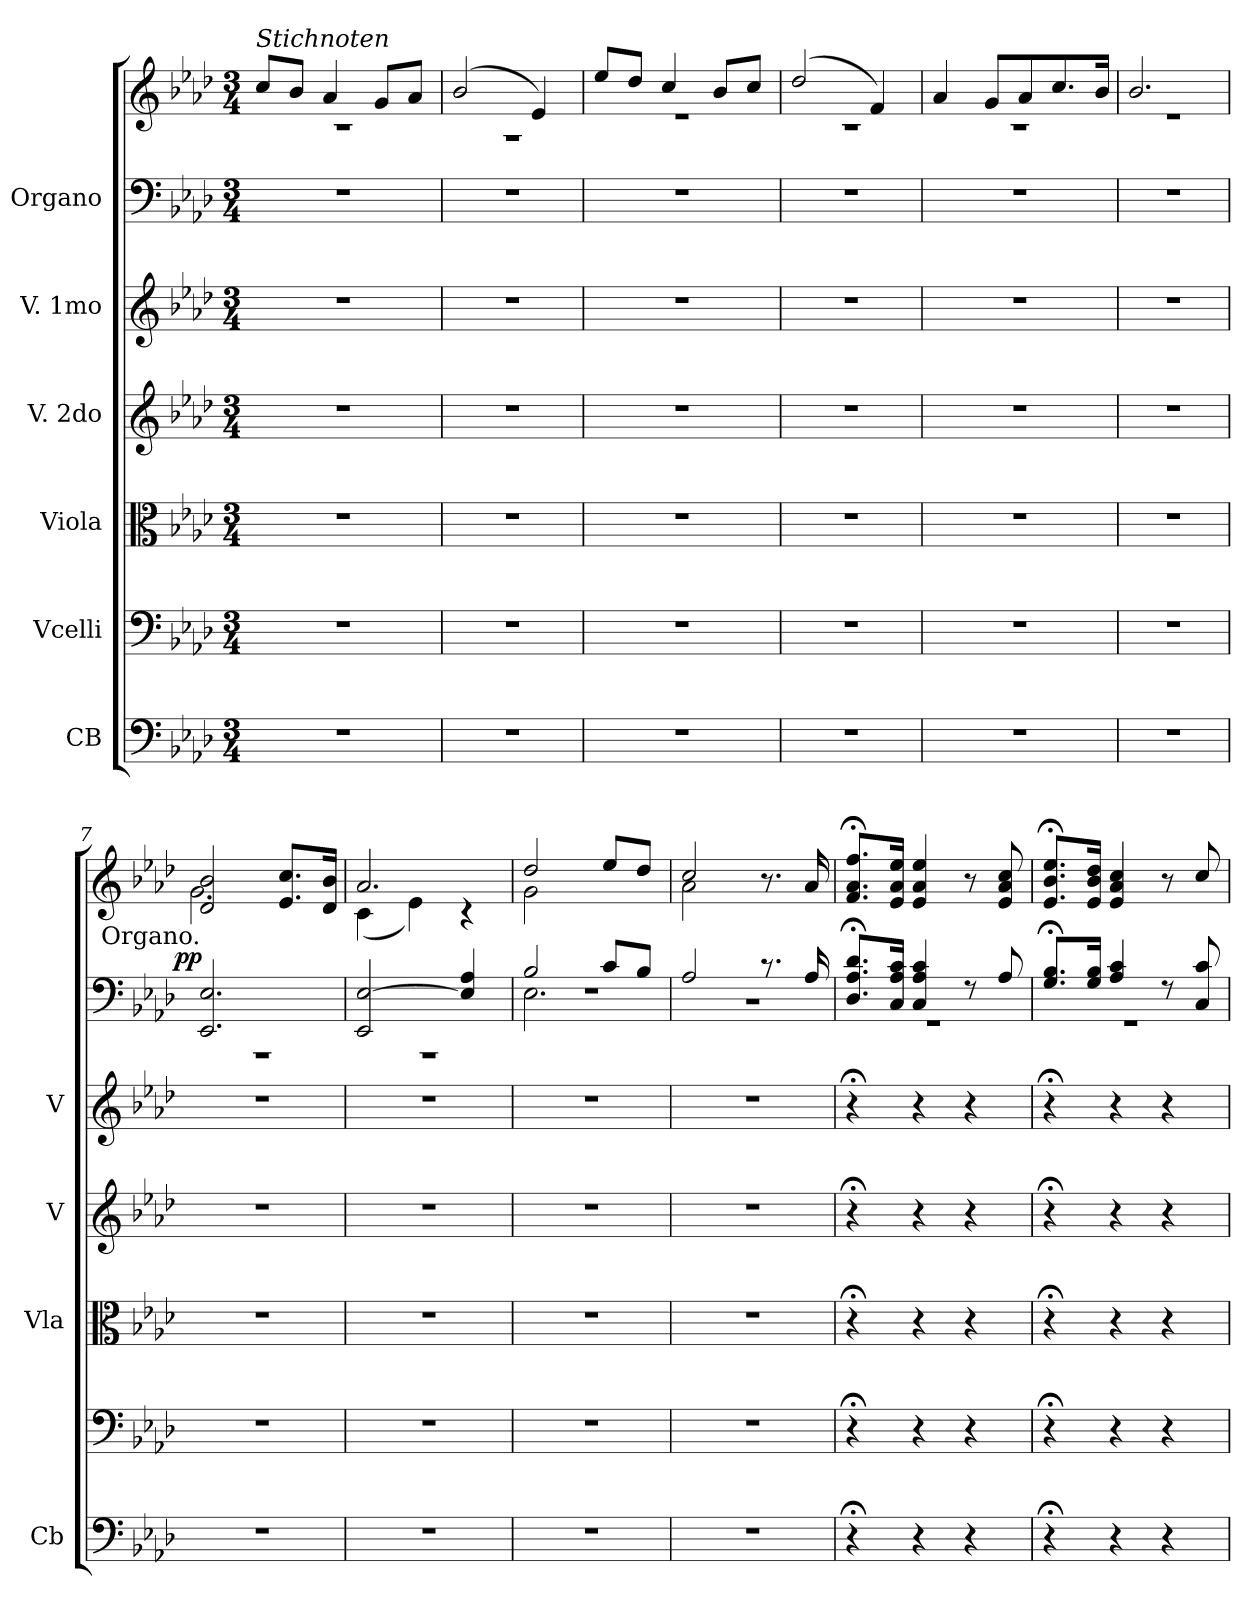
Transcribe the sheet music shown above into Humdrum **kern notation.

**kern	**kern	**kern	**kern	**kern	**kern	**kern	**dynam
*part6	*part5	*part4	*part3	*part2	*part1	*part1	*part1
*staff7	*staff6	*staff5	*staff4	*staff3	*staff2	*staff1	*staff1/2
*I"CB	*I"Vcelli	*I"Viola	*I"V. 2do	*I"V. 1mo	*I"Organo	*	*
*I'Cb	*	*I'Vla	*I'V	*I'V	*	*	*
*clefF4	*clefF4	*clefC3	*clefG2	*clefG2	*clefF4	*clefG2	*
*k[b-e-a-d-]	*k[b-e-a-d-]	*k[b-e-a-d-]	*k[b-e-a-d-]	*k[b-e-a-d-]	*k[b-e-a-d-]	*k[b-e-a-d-]	*
*M3/4	*M3/4	*M3/4	*M3/4	*M3/4	*M3/4	*M3/4	*
=1	=1	=1	=1	=1	=1	=1	=1
*	*	*	*	*	*	*^	*
!	!	!	!	!	!	!LO:TX:a:i:t=Stichnoten	!	!
2.r	2.r	2.r	2.r	2.r	2.r	8cc/L	2.r	.
.	.	.	.	.	.	8b-/J	.	.
.	.	.	.	.	.	4a-/	.	.
.	.	.	.	.	.	8g/L	.	.
.	.	.	.	.	.	8a-/J	.	.
=2	=2	=2	=2	=2	=2	=2	=2	=2
2.r	2.r	2.r	2.r	2.r	2.r	(2b-/	2.r	.
.	.	.	.	.	.	4e-/)	.	.
=3	=3	=3	=3	=3	=3	=3	=3	=3
2.r	2.r	2.r	2.r	2.r	2.r	8ee-/L	2.r	.
.	.	.	.	.	.	8dd-/J	.	.
.	.	.	.	.	.	4cc/	.	.
.	.	.	.	.	.	8b-/L	.	.
.	.	.	.	.	.	8cc/J	.	.
=4	=4	=4	=4	=4	=4	=4	=4	=4
2.r	2.r	2.r	2.r	2.r	2.r	(2dd-/	2.r	.
.	.	.	.	.	.	4f/)	.	.
=5	=5	=5	=5	=5	=5	=5	=5	=5
2.r	2.r	2.r	2.r	2.r	2.r	4a-/	2.r	.
.	.	.	.	.	.	8g/L	.	.
.	.	.	.	.	.	8a-/	.	.
.	.	.	.	.	.	8.cc/	.	.
.	.	.	.	.	.	16b-/Jk	.	.
=6	=6	=6	=6	=6	=6	=6	=6	=6
2.r	2.r	2.r	2.r	2.r	2.r	2.b-/	2.r	.
=7	=7	=7	=7	=7	=7	=7	=7	=7
*	*	*	*	*	*^	*	*	*
!	!	!	!	!	!	!	!LO:TX:b:rj:t=Organo.	!	!
!	!	!	!	!	!	!	!	!	!LO:DY:rj
2.r	2.r	2.r	2.r	2.r	2.EE-/ 2.E-/	2.r	2d-/ 2b-/	2.g\	pp
.	.	.	.	.	.	.	8.e-/ 8.cc/L	.	.
.	.	.	.	.	.	.	16d-/ 16b-/Jk	.	.
=8	=8	=8	=8	=8	=8	=8	=8	=8	=8
2.r	2.r	2.r	2.r	2.r	2EE-/ [2E-/	2.r	2.a-/	(>4c\	.
.	.	.	.	.	.	.	.	4e-\)	.
.	.	.	.	.	4E-]/ 4A-/	.	.	4r	.
=9	=9	=9	=9	=9	=9	=9	=9	=9	=9
*	*	*	*	*	*	*^	*	*	*
2.r	2.r	2.r	2.r	2.r	2B-/	2.r	2.E-\	2dd-/	2g\	.
.	.	.	.	.	8c/L	.	.	8ee-/L	4ryy	.
.	.	.	.	.	8B-/J	.	.	8dd-/J	.	.
*	*	*	*	*	*	*v	*v	*	*	*
=10	=10	=10	=10	=10	=10	=10	=10	=10	=10
2.r	2.r	2.r	2.r	2.r	2A-/	2.r	2cc/	2a-\	.
.	.	.	.	.	8.r	.	8.r	4ryy	.
.	.	.	.	.	16A-/	.	16a-/	.	.
*	*	*	*	*	*	*	*v	*v	*
=11	=11	=11	=11	=11	=11	=11	=11	=11
4r;<	4r;<	4r;<	4r;<	4r;<	8.D-;</ 8.A-;</ 8.d-;</L	2.r	8.f;</ 8.a-;</ 8.ff;</L	.
.	.	.	.	.	16C/ 16A-/ 16c/Jk	.	16e-/ 16a-/ 16ee-/Jk	.
4r	4r	4r	4r	4r	4C/ 4A-/ 4c/	.	4e-/ 4a-/ 4ee-/	.
4r	4r	4r	4r	4r	8r	.	8r	.
.	.	.	.	.	8A-/	.	8e-/ 8a-/ 8cc/	.
=12	=12	=12	=12	=12	=12	=12	=12	=12
4r;<	4r;<	4r;<	4r;<	4r;<	8.G;</ 8.B-;</L	2.r	8.e-;</ 8.b-;</ 8.ee-;</L	.
.	.	.	.	.	16G/ 16B-/Jk	.	16e-/ 16b-/ 16dd-/Jk	.
4r	4r	4r	4r	4r	4A-/ 4c/	.	4e-/ 4a-/ 4cc/	.
4r	4r	4r	4r	4r	8r	.	8r	.
.	.	.	.	.	8C/ 8c/	.	8cc/	.
*	*	*	*	*	*v	*v	*	*
=	=	=	=	=	=	=	=
*-	*-	*-	*-	*-	*-	*-	*-
